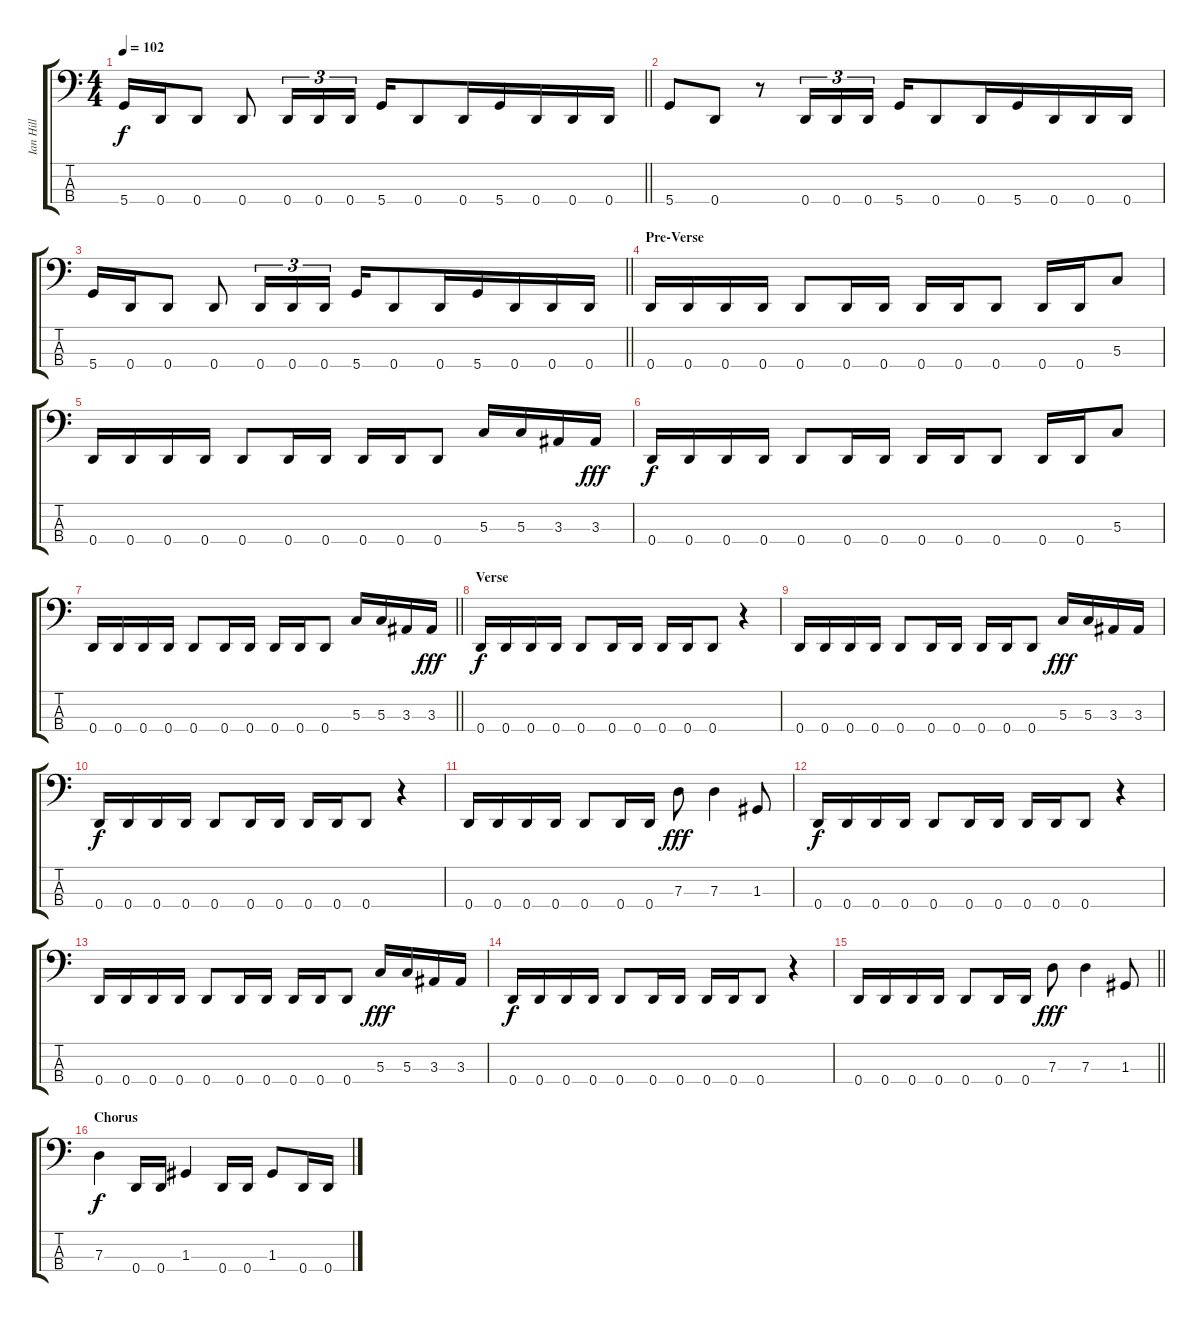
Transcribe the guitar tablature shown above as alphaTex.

\track ("Ian Hill" "Ian Hill") {instrument electricbasspick}
\staff {score tabs}
\tuning (F2 C2 G1 D1) {hide}
\ts (4 4)
\tempo 102
\clef f4
\barLineRight lightlight
\ks c
5.4.16{dy f} 0.4.16 0.4.8 0.4.8 0.4.16{tu (3 2)} 0.4.16{tu (3 2)} 0.4.16{tu (3 2) beam splitsecondary} 5.4.16 0.4.8 0.4.16{beam merge} 5.4.16 0.4.16 0.4.16 0.4.16 |
5.4.8 0.4.8 r.8 0.4.16{tu (3 2)} 0.4.16{tu (3 2)} 0.4.16{tu (3 2) beam splitsecondary} 5.4.16 0.4.8 0.4.16{beam merge} 5.4.16 0.4.16 0.4.16 0.4.16 |
\barLineRight lightlight
5.4.16 0.4.16 0.4.8 0.4.8 0.4.16{tu (3 2)} 0.4.16{tu (3 2)} 0.4.16{tu (3 2) beam splitsecondary} 5.4.16 0.4.8 0.4.16{beam merge} 5.4.16 0.4.16 0.4.16 0.4.16 |
\section ("" "Pre-Verse")
0.4.16 0.4.16 0.4.16 0.4.16 0.4.8 0.4.16 0.4.16 0.4.16 0.4.16 0.4.8 0.4.16 0.4.16 5.3.8 |
0.4.16 0.4.16 0.4.16 0.4.16 0.4.8 0.4.16 0.4.16 0.4.16 0.4.16 0.4.8 5.3.16 5.3.16 3.3.16 3.3.16{dy fff} |
0.4.16{dy f} 0.4.16 0.4.16 0.4.16 0.4.8 0.4.16 0.4.16 0.4.16 0.4.16 0.4.8 0.4.16 0.4.16 5.3.8 |
\barLineRight lightlight
0.4.16 0.4.16 0.4.16 0.4.16 0.4.8 0.4.16 0.4.16 0.4.16 0.4.16 0.4.8 5.3.16 5.3.16 3.3.16 3.3.16{dy fff} |
\section ("" "Verse")
0.4.16{dy f} 0.4.16 0.4.16 0.4.16 0.4.8 0.4.16 0.4.16 0.4.16 0.4.16 0.4.8 r.4 |
0.4.16 0.4.16 0.4.16 0.4.16 0.4.8 0.4.16 0.4.16 0.4.16 0.4.16 0.4.8 5.3.16{dy fff} 5.3.16 3.3.16 3.3.16 |
0.4.16{dy f} 0.4.16 0.4.16 0.4.16 0.4.8 0.4.16 0.4.16 0.4.16 0.4.16 0.4.8 r.4 |
0.4.16 0.4.16 0.4.16 0.4.16 0.4.8 0.4.16 0.4.16 7.3.8{dy fff} 7.3.4 1.3.8 |
0.4.16{dy f} 0.4.16 0.4.16 0.4.16 0.4.8 0.4.16 0.4.16 0.4.16 0.4.16 0.4.8 r.4 |
0.4.16 0.4.16 0.4.16 0.4.16 0.4.8 0.4.16 0.4.16 0.4.16 0.4.16 0.4.8 5.3.16{dy fff} 5.3.16 3.3.16 3.3.16 |
0.4.16{dy f} 0.4.16 0.4.16 0.4.16 0.4.8 0.4.16 0.4.16 0.4.16 0.4.16 0.4.8 r.4 |
\barLineRight lightlight
0.4.16 0.4.16 0.4.16 0.4.16 0.4.8 0.4.16 0.4.16 7.3.8{dy fff} 7.3.4 1.3.8 |
\section ("" "Chorus")
7.3.4{dy f} 0.4.16 0.4.16 1.3.4 0.4.16 0.4.16 1.3.8 0.4.16 0.4.16
